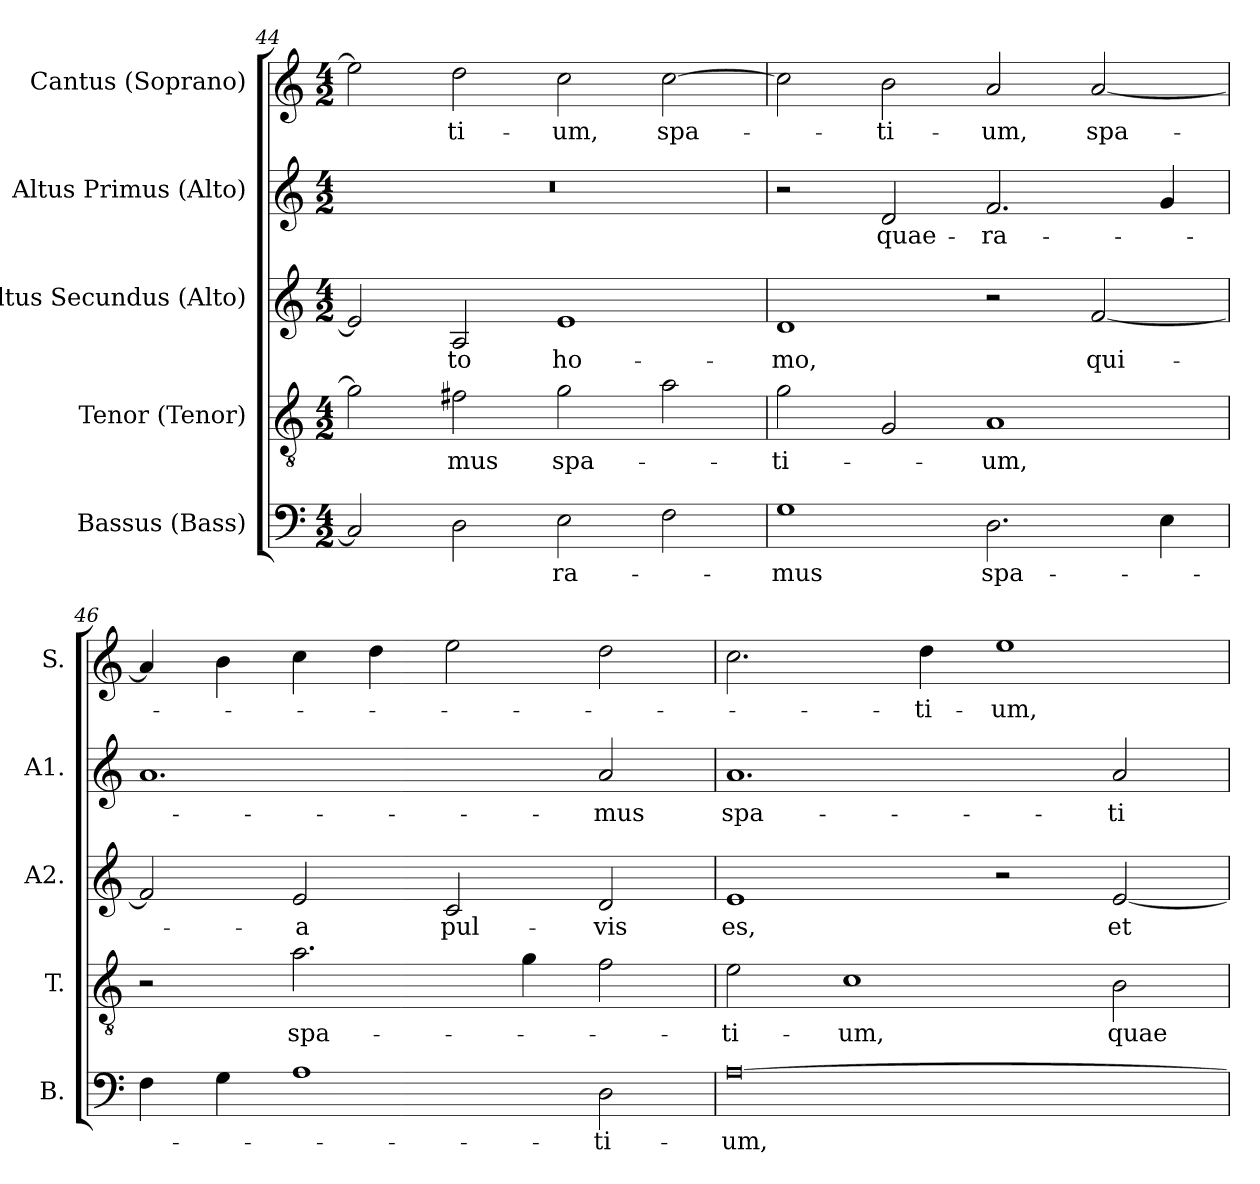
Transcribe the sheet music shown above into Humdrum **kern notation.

**kern	**text	**kern	**text	**kern	**text	**kern	**text	**kern	**text
*part5	*part5	*part4	*part4	*part3	*part3	*part2	*part2	*part1	*part1
*staff5	*staff5	*staff4	*staff4	*staff3	*staff3	*staff2	*staff2	*staff1	*staff1
*I"Bassus (Bass)	*	*I"Tenor (Tenor)	*	*I"Altus Secundus (Alto)	*	*I"Altus Primus (Alto)	*	*I"Cantus (Soprano)	*
*I'B.	*	*I'T.	*	*I'A2.	*	*I'A1.	*	*I'S.	*
*clefF4	*	*clefGv2	*	*clefG2	*	*clefG2	*	*clefG2	*
*	*	*ITrd7c12	*	*	*	*	*	*	*
*k[]	*	*k[]	*	*k[]	*	*k[]	*	*k[]	*
*C:	*	*C:	*	*C:	*	*C:	*	*C:	*
*M4/2	*	*M4/2	*	*M4/2	*	*M4/2	*	*M4/2	*
=44	=44	=44	=44	=44	=44	=44	=44	=44	=44
!	!	!	!	!	!	!LO:N:vis=1	!	!	!
2Ci/]	.	2Gi\]	.	2ei/]	.	0r	.	2eei\]	.
!	!	!	!LO:LY:b:color=#000000	!	!	!	!	!	!
!	!	!	!	!	!LO:LY:b:color=#000000	!	!	!	!
!	!	!	!	!	!	!	!	!	!LO:LY:b:color=#000000
2Di\	.	2F#Xi\	-mus	2Ai/	-to	.	.	2ddi\	-ti-
!	!LO:LY:b:color=#000000	!	!	!	!	!	!	!	!
!	!	!	!LO:LY:b:color=#000000	!	!	!	!	!	!
!	!	!	!	!	!LO:LY:b:color=#000000	!	!	!	!
!	!	!	!	!	!	!	!	!	!LO:LY:b:color=#000000
2Ei\	-ra-	2Gi\	spa-	1ei	ho-	.	.	2cci\	-um,
!	!	!	!	!	!	!	!	!	!LO:LY:b:color=#000000
2Fi\	.	2Ai\	.	.	.	.	.	[2cci\	spa-
!!LO:PB:g=z
=45	=45	=45	=45	=45	=45	=45	=45	=45	=45
!	!LO:LY:b:color=#000000	!	!	!	!	!	!	!	!
!	!	!	!LO:LY:b:color=#000000	!	!	!	!	!	!
!	!	!	!	!	!LO:LY:b:color=#000000	!	!	!	!
1Gi	-mus	2Gi\	-ti-	1di	-mo,	2r	.	2cci\]	.
!	!	!	!	!	!	!	!LO:LY:b:color=#000000	!	!
!	!	!	!	!	!	!	!	!	!LO:LY:b:color=#000000
.	.	2GGi/	.	.	.	2di/	quae-	2bi\	-ti-
!	!LO:LY:b:color=#000000	!	!	!	!	!	!	!	!
!	!	!	!LO:LY:b:color=#000000	!	!	!	!	!	!
!	!	!	!	!	!	!	!LO:LY:b:color=#000000	!	!
!	!	!	!	!	!	!	!	!	!LO:LY:b:color=#000000
2.Di\	spa-	1AAi	-um,	2r	.	2.fi/	-ra-	2ai/	-um,
!	!	!	!	!	!LO:LY:b:color=#000000	!	!	!	!
!	!	!	!	!	!	!	!	!	!LO:LY:b:color=#000000
.	.	.	.	[2fi/	qui-	.	.	[2ai/	spa-
4Ei\	.	.	.	.	.	4gi/	.	.	.
=46	=46	=46	=46	=46	=46	=46	=46	=46	=46
4Fi\	.	2r	.	2fi/]	.	1.ai	.	4ai/]	.
4Gi\	.	.	.	.	.	.	.	4bi\	.
!	!	!	!LO:LY:b:color=#000000	!	!	!	!	!	!
!	!	!	!	!	!LO:LY:b:color=#000000	!	!	!	!
1Ai	.	2.Ai\	spa-	2ei/	-a	.	.	4cci\	.
.	.	.	.	.	.	.	.	4ddi\	.
!	!	!	!	!	!LO:LY:b:color=#000000	!	!	!	!
.	.	.	.	2ci/	pul-	.	.	2eei\	.
.	.	4Gi\	.	.	.	.	.	.	.
!	!LO:LY:b:color=#000000	!	!	!	!	!	!	!	!
!	!	!	!	!	!LO:LY:b:color=#000000	!	!	!	!
!	!	!	!	!	!	!	!LO:LY:b:color=#000000	!	!
2Di\	-ti-	2Fi\	.	2di/	-vis	2ai/	-mus	2ddi\	.
=47	=47	=47	=47	=47	=47	=47	=47	=47	=47
!	!LO:LY:b:color=#000000	!	!	!	!	!	!	!	!
!	!	!	!LO:LY:b:color=#000000	!	!	!	!	!	!
!	!	!	!	!	!LO:LY:b:color=#000000	!	!	!	!
!	!	!	!	!	!	!	!LO:LY:b:color=#000000	!	!
[0Ai	-um,	2Ei\	-ti-	1ei	es,	1.ai	spa-	2.cci\	.
!	!	!	!LO:LY:b:color=#000000	!	!	!	!	!	!
.	.	1Ci	-um,	.	.	.	.	.	.
!	!	!	!	!	!	!	!	!	!LO:LY:b:color=#000000
.	.	.	.	.	.	.	.	4ddi\	-ti-
!	!	!	!	!	!	!	!	!	!LO:LY:b:color=#000000
.	.	.	.	2r	.	.	.	1eei	-um,
!	!	!	!LO:LY:b:color=#000000	!	!	!	!	!	!
!	!	!	!	!	!LO:LY:b:color=#000000	!	!	!	!
!	!	!	!	!	!	!	!LO:LY:b:color=#000000	!	!
.	.	2BBi\	quae-	[2ei/	et	2ai/	-ti-	.	.
=	=	=	=	=	=	=	=	=	=
*-	*-	*-	*-	*-	*-	*-	*-	*-	*-
